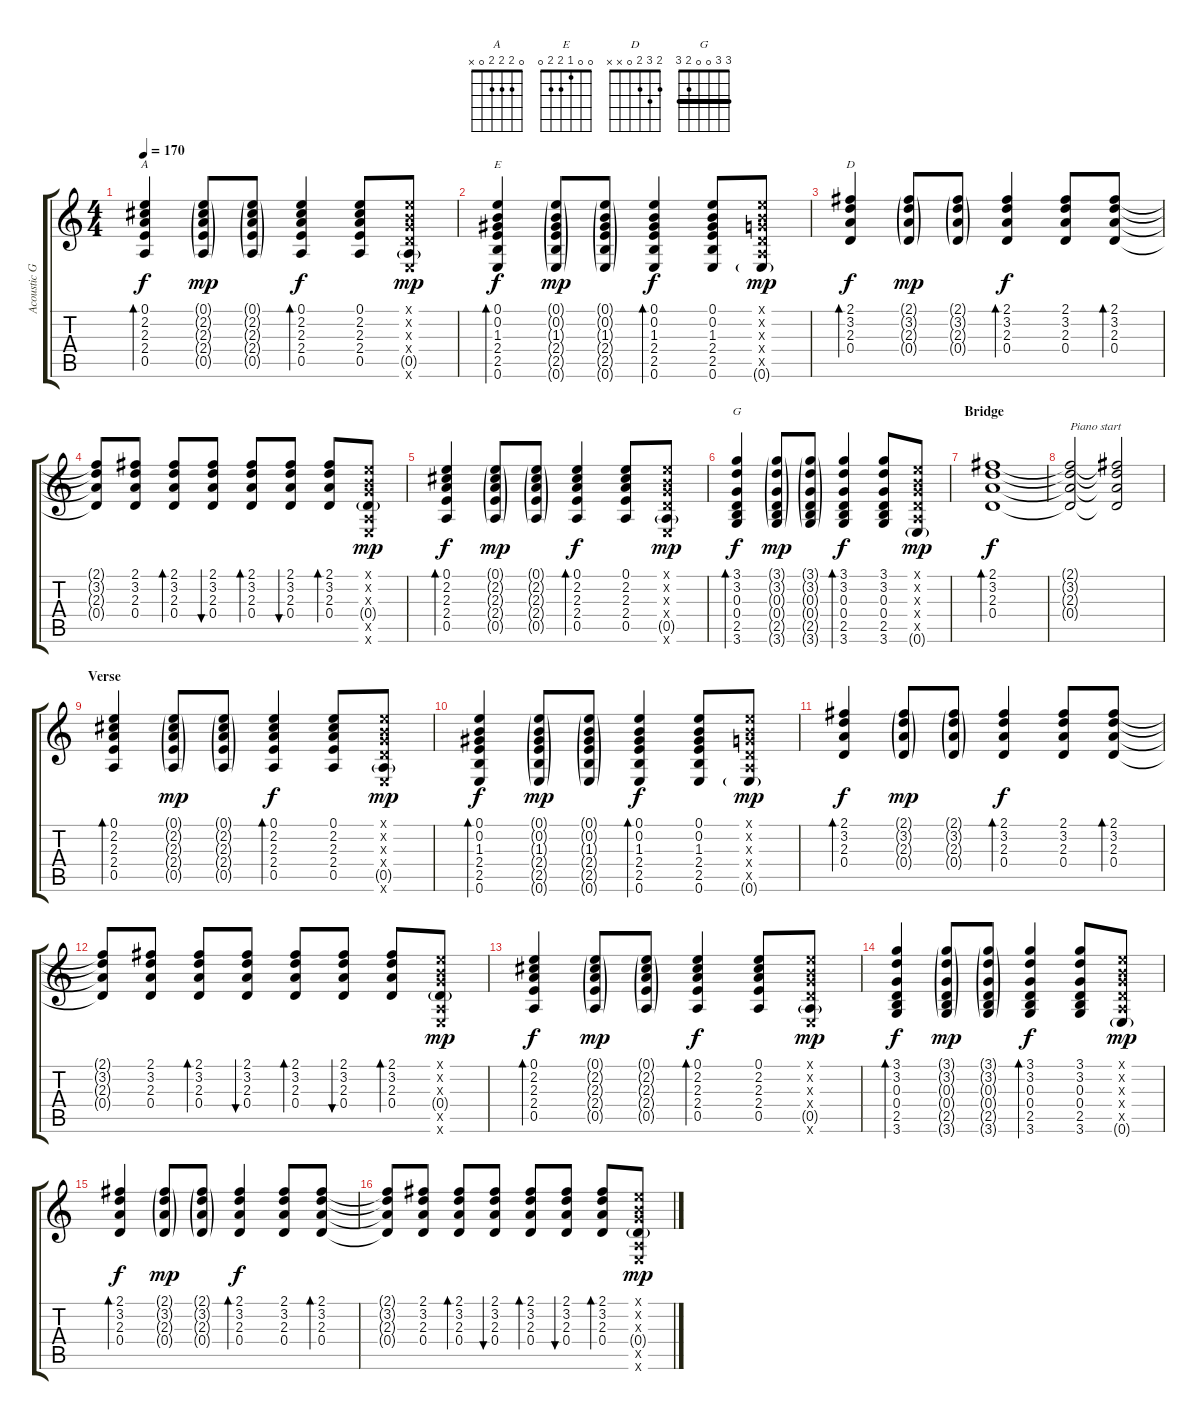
\track ("Acoustic Guitar" "Acoustic G") {instrument acousticguitarsteel}
\staff {score tabs}
\tuning (E4 B3 G3 D3 A2 E2) {hide}
\chord ("A" 0 2 2 2 0 x)
\chord ("E" 0 0 1 2 2 0)
\chord ("D" 2 3 2 0 x x)
\chord ("G" 3 3 0 0 2 3) {barre 3}
\ts (4 4)
\tempo 170
\clef g2
\ks c
(0.1 2.2 2.3 2.4 0.5).4{bd 60 ch "A" dy f} (0.1{g} 2.2{g} 2.3{g} 2.4{g} 0.5{g}).8{dy mp} (0.1{g} 2.2{g} 2.3{g} 2.4{g} 0.5{g}).8 (0.1 2.2 2.3 2.4 0.5).4{bd 60 dy f} (0.1 2.2 2.3 2.4 0.5).8 (0.1{x} 0.2{x} 0.3{x} 0.4{x} 0.5{g} 0.6{x}).8{dy mp} |
(0.1 0.2 1.3 2.4 2.5 0.6).4{bd 60 ch "E" dy f} (0.1{g} 0.2{g} 1.3{g} 2.4{g} 2.5{g} 0.6{g}).8{dy mp} (0.1{g} 0.2{g} 1.3{g} 2.4{g} 2.5{g} 0.6{g}).8 (0.1 0.2 1.3 2.4 2.5 0.6).4{bd 60 dy f} (0.1 0.2 1.3 2.4 2.5 0.6).8 (0.1{x} 0.2{x} 0.3{x} 0.4{x} 0.5{x} 0.6{g}).8{dy mp} |
(2.1 3.2 2.3 0.4).4{bd 60 ch "D" dy f} (2.1{g} 3.2{g} 2.3{g} 0.4{g}).8{dy mp} (2.1{g} 3.2{g} 2.3{g} 0.4{g}).8 (2.1 3.2 2.3 0.4).4{bd 60 dy f} (2.1 3.2 2.3 0.4).8 (2.1 3.2 2.3 0.4).8{bd 60} |
(2.1{t} 3.2{t} 2.3{t} 0.4{t}).8 (2.1 3.2 2.3 0.4).8 (2.1 3.2 2.3 0.4).8{bd 60} (2.1 3.2 2.3 0.4).8{bu 60} (2.1 3.2 2.3 0.4).8{bd 60} (2.1 3.2 2.3 0.4).8{bu 60} (2.1 3.2 2.3 0.4).8{bd 60} (0.1{x} 0.2{x} 0.3{x} 0.4{g} 0.5{x} 0.6{x}).8{dy mp} |
(0.1 2.2 2.3 2.4 0.5).4{bd 60 dy f} (0.1{g} 2.2{g} 2.3{g} 2.4{g} 0.5{g}).8{dy mp} (0.1{g} 2.2{g} 2.3{g} 2.4{g} 0.5{g}).8 (0.1 2.2 2.3 2.4 0.5).4{bd 60 dy f} (0.1 2.2 2.3 2.4 0.5).8 (0.1{x} 0.2{x} 0.3{x} 0.4{x} 0.5{g} 0.6{x}).8{dy mp} |
(3.1 3.2 0.3 0.4 2.5 3.6).4{bd 60 ch "G" dy f} (3.1{g} 3.2{g} 0.3{g} 0.4{g} 2.5{g} 3.6{g}).8{dy mp} (3.1{g} 3.2{g} 0.3{g} 0.4{g} 2.5{g} 3.6{g}).8 (3.1 3.2 0.3 0.4 2.5 3.6).4{bd 60 dy f} (3.1 3.2 0.3 0.4 2.5 3.6).8 (0.1{x} 0.2{x} 0.3{x} 0.4{x} 0.5{x} 0.6{g}).8{dy mp} |
\section ("" "Bridge")
(2.1 3.2 2.3 0.4).1{bd 60 dy f} |
(2.1{t} 3.2{t} 2.3{t} 0.4{t}).2{txt "Piano start"} (2.1{t} 3.2{t} 2.3{t} 0.4{t}).2 |
\section ("" "Verse")
(0.1 2.2 2.3 2.4 0.5).4{bd 60} (0.1{g} 2.2{g} 2.3{g} 2.4{g} 0.5{g}).8{dy mp} (0.1{g} 2.2{g} 2.3{g} 2.4{g} 0.5{g}).8 (0.1 2.2 2.3 2.4 0.5).4{bd 60 dy f} (0.1 2.2 2.3 2.4 0.5).8 (0.1{x} 0.2{x} 0.3{x} 0.4{x} 0.5{g} 0.6{x}).8{dy mp} |
(0.1 0.2 1.3 2.4 2.5 0.6).4{bd 60 dy f} (0.1{g} 0.2{g} 1.3{g} 2.4{g} 2.5{g} 0.6{g}).8{dy mp} (0.1{g} 0.2{g} 1.3{g} 2.4{g} 2.5{g} 0.6{g}).8 (0.1 0.2 1.3 2.4 2.5 0.6).4{bd 60 dy f} (0.1 0.2 1.3 2.4 2.5 0.6).8 (0.1{x} 0.2{x} 0.3{x} 0.4{x} 0.5{x} 0.6{g}).8{dy mp} |
(2.1 3.2 2.3 0.4).4{bd 60 dy f} (2.1{g} 3.2{g} 2.3{g} 0.4{g}).8{dy mp} (2.1{g} 3.2{g} 2.3{g} 0.4{g}).8 (2.1 3.2 2.3 0.4).4{bd 60 dy f} (2.1 3.2 2.3 0.4).8 (2.1 3.2 2.3 0.4).8{bd 60} |
(2.1{t} 3.2{t} 2.3{t} 0.4{t}).8 (2.1 3.2 2.3 0.4).8 (2.1 3.2 2.3 0.4).8{bd 60} (2.1 3.2 2.3 0.4).8{bu 60} (2.1 3.2 2.3 0.4).8{bd 60} (2.1 3.2 2.3 0.4).8{bu 60} (2.1 3.2 2.3 0.4).8{bd 60} (0.1{x} 0.2{x} 0.3{x} 0.4{g} 0.5{x} 0.6{x}).8{dy mp} |
(0.1 2.2 2.3 2.4 0.5).4{bd 60 dy f} (0.1{g} 2.2{g} 2.3{g} 2.4{g} 0.5{g}).8{dy mp} (0.1{g} 2.2{g} 2.3{g} 2.4{g} 0.5{g}).8 (0.1 2.2 2.3 2.4 0.5).4{bd 60 dy f} (0.1 2.2 2.3 2.4 0.5).8 (0.1{x} 0.2{x} 0.3{x} 0.4{x} 0.5{g} 0.6{x}).8{dy mp} |
(3.1 3.2 0.3 0.4 2.5 3.6).4{bd 60 dy f} (3.1{g} 3.2{g} 0.3{g} 0.4{g} 2.5{g} 3.6{g}).8{dy mp} (3.1{g} 3.2{g} 0.3{g} 0.4{g} 2.5{g} 3.6{g}).8 (3.1 3.2 0.3 0.4 2.5 3.6).4{bd 60 dy f} (3.1 3.2 0.3 0.4 2.5 3.6).8 (0.1{x} 0.2{x} 0.3{x} 0.4{x} 0.5{x} 0.6{g}).8{dy mp} |
(2.1 3.2 2.3 0.4).4{bd 60 dy f} (2.1{g} 3.2{g} 2.3{g} 0.4{g}).8{dy mp} (2.1{g} 3.2{g} 2.3{g} 0.4{g}).8 (2.1 3.2 2.3 0.4).4{bd 60 dy f} (2.1 3.2 2.3 0.4).8 (2.1 3.2 2.3 0.4).8{bd 60} |
(2.1{t} 3.2{t} 2.3{t} 0.4{t}).8 (2.1 3.2 2.3 0.4).8 (2.1 3.2 2.3 0.4).8{bd 60} (2.1 3.2 2.3 0.4).8{bu 60} (2.1 3.2 2.3 0.4).8{bd 60} (2.1 3.2 2.3 0.4).8{bu 60} (2.1 3.2 2.3 0.4).8{bd 60} (0.1{x} 0.2{x} 0.3{x} 0.4{g} 0.5{x} 0.6{x}).8{dy mp}
